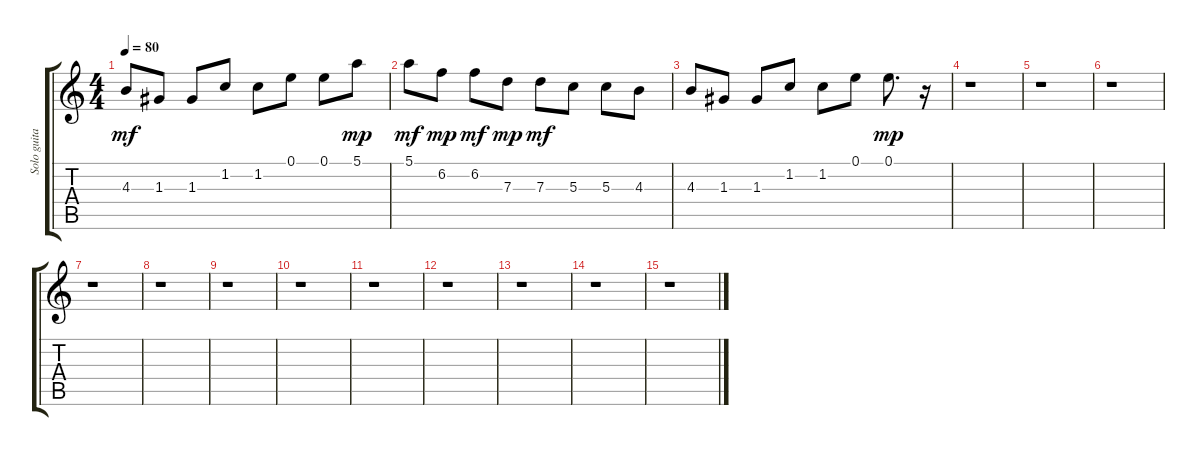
\track ("Solo guitar" "Solo guita") {instrument overdrivenguitar}
\staff {score tabs}
\tuning (E4 B3 G3 D3 A2 E2) {hide}
\ts (4 4)
\tempo 80
\clef g2
\ks c
4.3.8{dy mf} 1.3.8 1.3.8 1.2.8 1.2.8 0.1.8 0.1.8 5.1.8{dy mp} |
5.1.8{dy mf} 6.2.8{dy mp} 6.2.8{dy mf} 7.3.8{dy mp} 7.3.8{dy mf} 5.3.8 5.3.8 4.3.8 |
4.3.8 1.3.8 1.3.8 1.2.8 1.2.8 0.1.8 0.1.8{d dy mp} r.16 |
r.1 |
r.1 |
r.1 |
r.1 |
r.1 |
r.1 |
r.1 |
r.1 |
r.1 |
r.1 |
r.1 |
r.1
